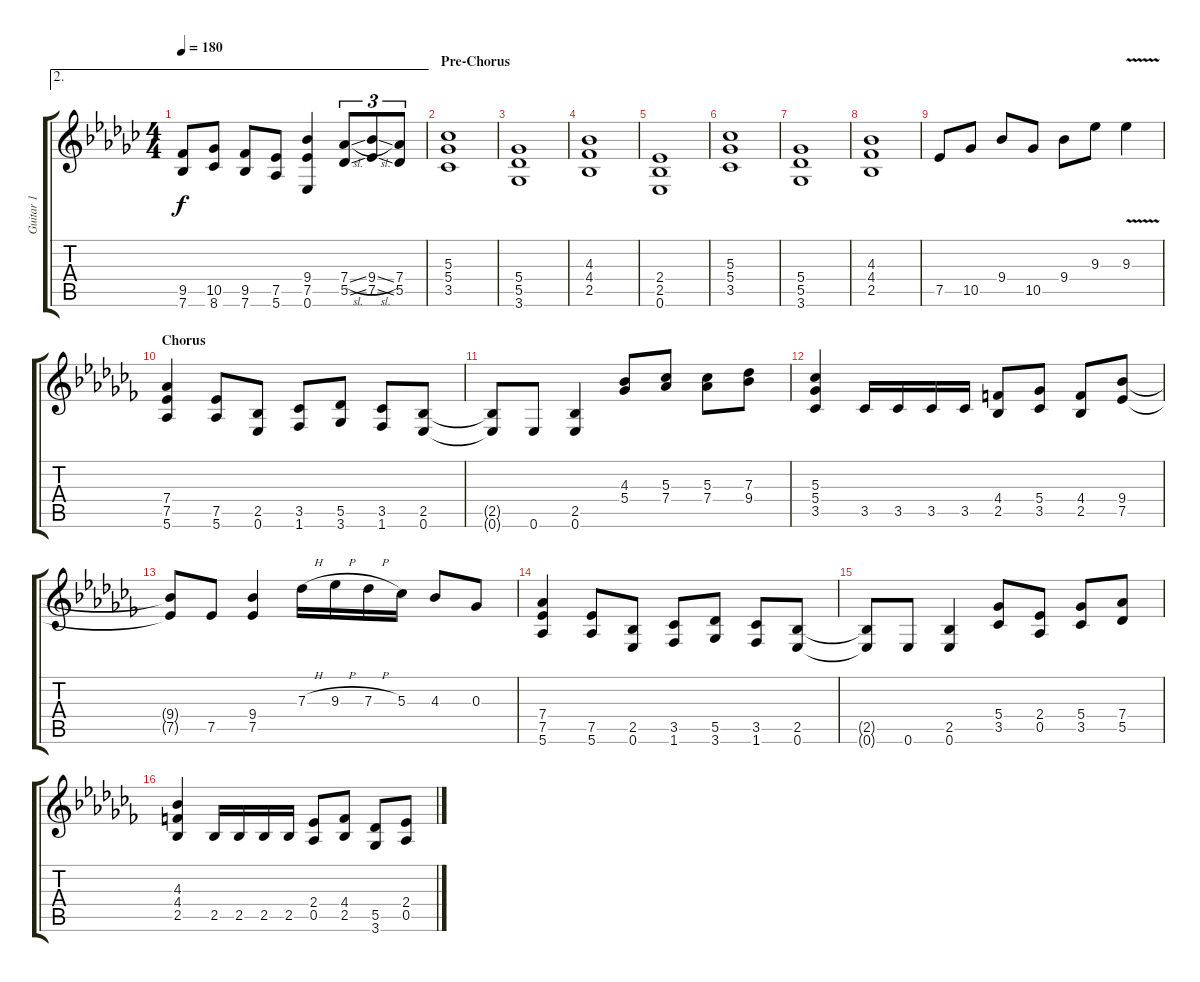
\track ("Guitar 1" "Guitar 1") {instrument distortionguitar}
\staff {score tabs}
\tuning (Eb4 Bb3 Gb3 Db3 Ab2 Eb2) {hide}
\ae 2
\ts (4 4)
\tempo 180
\clef g2
\ks ebminor
(9.5 7.6).8{dy f} (10.5 8.6).8 (9.5 7.6).8 (7.5 5.6).8 (9.4 7.5 0.6).4 (7.4{sl} 5.5{ss}).8{tu (3 2)} (9.4{sl} 7.5{ss}).8{tu (3 2)} (7.4 5.5).8{tu (3 2)} |
\section ("" "Pre-Chorus")
(5.3 5.4 3.5).1 |
(5.4 5.5 3.6).1 |
(4.3 4.4 2.5).1 |
(2.4 2.5 0.6).1 |
(5.3 5.4 3.5).1 |
(5.4 5.5 3.6).1 |
(4.3 4.4 2.5).1 |
7.5.8 10.5.8 9.4.8 10.5.8 9.4.8 9.3.8 9.3{v}.4 |
\section ("" "Chorus")
\ks abminor
(7.4 7.5 5.6).4 (7.5 5.6).8 (2.5 0.6).8 (3.5 1.6).8 (5.5 3.6).8 (3.5 1.6).8 (2.5 0.6).8 |
(2.5{t} 0.6{t}).8 0.6.8 (2.5 0.6).4 (4.3 5.4).8 (5.3 7.4).8 (5.3 7.4).8 (7.3 9.4).8 |
(5.3 5.4 3.5).4 3.5.16 3.5.16 3.5.16 3.5.16 (4.4 2.5).8 (5.4 3.5).8 (4.4 2.5).8 (9.4 7.5).8 |
(9.4{t} 7.5{t}).8 7.5.8 (9.4 7.5).4 7.3{h}.16 9.3{h}.16 7.3{h}.16 5.3.16 4.3.8 0.3.8 |
(7.4 7.5 5.6).4 (7.5 5.6).8 (2.5 0.6).8 (3.5 1.6).8 (5.5 3.6).8 (3.5 1.6).8 (2.5 0.6).8 |
(2.5{t} 0.6{t}).8 0.6.8 (2.5 0.6).4 (5.4 3.5).8 (2.4 0.5).8 (5.4 3.5).8 (7.4 5.5).8 |
(4.3 4.4 2.5).4 2.5.16 2.5.16 2.5.16 2.5.16 (2.4 0.5).8 (4.4 2.5).8 (5.5 3.6).8 (2.4 0.5).8
